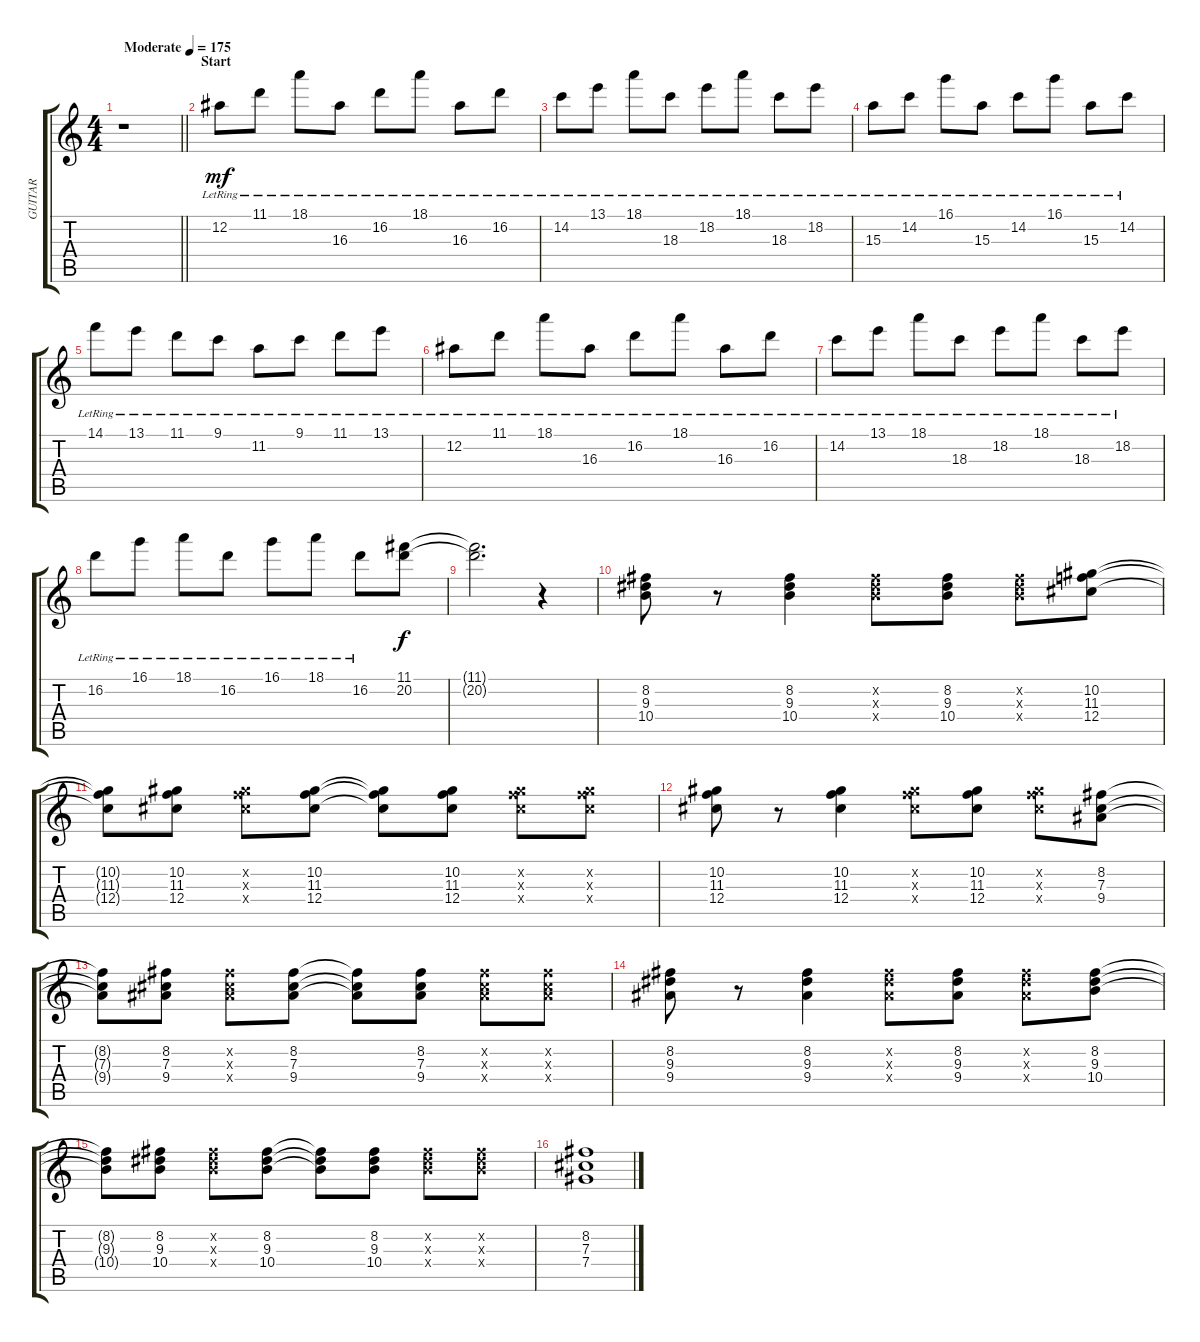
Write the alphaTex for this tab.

\track ("GUITAR" "GUITAR") {instrument acousticguitarnylon}
\staff {score tabs}
\tuning (Eb4 Bb3 Gb3 Db3 Ab2 Eb2) {hide}
\ts (4 4)
\tempo (175 "Moderate")
\clef g2
\barLineRight lightlight
\ks c
r.1{dy mf instrument acousticguitarnylon} |
\section ("" "Start")
12.2{lr}.8 11.1{lr}.8 18.1{lr}.8 16.3{lr}.8 16.2{lr}.8 18.1{lr}.8 16.3{lr}.8 16.2{lr}.8 |
14.2{lr}.8 13.1{lr}.8 18.1{lr}.8 18.3{lr}.8 18.2{lr}.8 18.1{lr}.8 18.3{lr}.8 18.2{lr}.8 |
15.3{lr}.8 14.2{lr}.8 16.1{lr}.8 15.3{lr}.8 14.2{lr}.8 16.1{lr}.8 15.3{lr}.8 14.2{lr}.8 |
14.1{lr}.8 13.1{lr}.8 11.1{lr}.8 9.1{lr}.8 11.2{lr}.8 9.1{lr}.8 11.1{lr}.8 13.1{lr}.8 |
12.2{lr}.8 11.1{lr}.8 18.1{lr}.8 16.3{lr}.8 16.2{lr}.8 18.1{lr}.8 16.3{lr}.8 16.2{lr}.8 |
14.2{lr}.8 13.1{lr}.8 18.1{lr}.8 18.3{lr}.8 18.2{lr}.8 18.1{lr}.8 18.3{lr}.8 18.2{lr}.8 |
16.2{lr}.8 16.1{lr}.8 18.1{lr}.8 16.2{lr}.8 16.1{lr}.8 18.1{lr}.8 16.2{lr}.8 (11.1 20.2).8{dy f} |
(11.1{t} 20.2{t}).2{d} r.4 |
(8.2 9.3 10.4).8 r.8 (8.2 9.3 10.4).4 (8.2{x} 9.3{x} 10.4{x}).8 (8.2 9.3 10.4).8 (8.2{x} 9.3{x} 10.4{x}).8 (10.2 11.3 12.4).8 |
(10.2{t} 11.3{t} 12.4{t}).8 (10.2 11.3 12.4).8 (10.2{x} 11.3{x} 12.4{x}).8 (10.2 11.3 12.4).8 (10.2{t} 11.3{t} 12.4{t}).8 (10.2 11.3 12.4).8 (10.2{x} 11.3{x} 12.4{x}).8 (10.2{x} 11.3{x} 12.4{x}).8 |
(10.2 11.3 12.4).8 r.8 (10.2 11.3 12.4).4 (10.2{x} 11.3{x} 12.4{x}).8 (10.2 11.3 12.4).8 (10.2{x} 11.3{x} 12.4{x}).8 (8.2 7.3 9.4).8 |
(8.2{t} 7.3{t} 9.4{t}).8 (8.2 7.3 9.4).8 (8.2{x} 7.3{x} 9.4{x}).8 (8.2 7.3 9.4).8 (8.2{t} 7.3{t} 9.4{t}).8 (8.2 7.3 9.4).8 (8.2{x} 7.3{x} 9.4{x}).8 (8.2{x} 7.3{x} 9.4{x}).8 |
(8.2 9.3 9.4).8 r.8 (8.2 9.3 9.4).4 (8.2{x} 9.3{x} 9.4{x}).8 (8.2 9.3 9.4).8 (8.2{x} 9.3{x} 9.4{x}).8 (8.2 9.3 10.4).8 |
(8.2{t} 9.3{t} 10.4{t}).8 (8.2 9.3 10.4).8 (8.2{x} 9.3{x} 10.4{x}).8 (8.2 9.3 10.4).8 (8.2{t} 9.3{t} 10.4{t}).8 (8.2 9.3 10.4).8 (8.2{x} 9.3{x} 10.4{x}).8 (8.2{x} 9.3{x} 10.4{x}).8 |
(8.2 7.3 7.4).1
